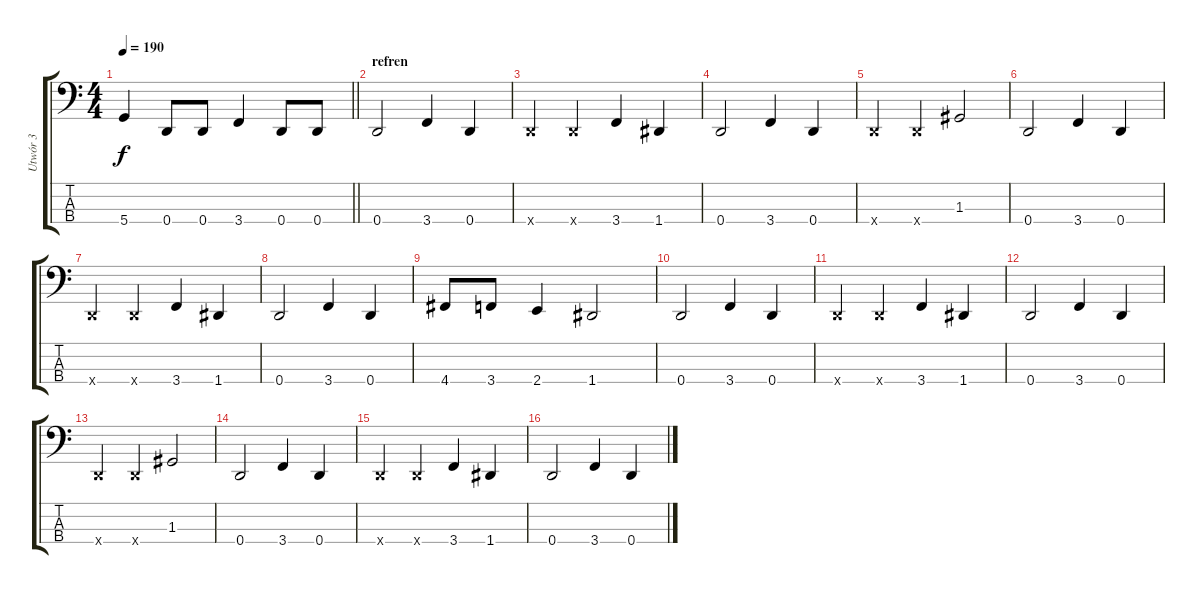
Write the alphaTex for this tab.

\track ("Utwór 3" "Utwór 3") {instrument electricbassfinger}
\staff {score tabs}
\tuning (F2 C2 G1 D1) {hide}
\ts (4 4)
\tempo 190
\clef f4
\barLineRight lightlight
\ks c
5.4.4{dy f} 0.4.8 0.4.8 3.4.4 0.4.8 0.4.8 |
\section ("" "refren")
0.4.2 3.4.4 0.4.4 |
0.4{x}.4 0.4{x}.4 3.4.4 1.4.4 |
0.4.2 3.4.4 0.4.4 |
0.4{x}.4 0.4{x}.4 1.3.2 |
0.4.2 3.4.4 0.4.4 |
0.4{x}.4 0.4{x}.4 3.4.4 1.4.4 |
0.4.2 3.4.4 0.4.4 |
4.4.8 3.4.8 2.4.4 1.4.2 |
0.4.2 3.4.4 0.4.4 |
0.4{x}.4 0.4{x}.4 3.4.4 1.4.4 |
0.4.2 3.4.4 0.4.4 |
0.4{x}.4 0.4{x}.4 1.3.2 |
0.4.2 3.4.4 0.4.4 |
0.4{x}.4 0.4{x}.4 3.4.4 1.4.4 |
0.4.2 3.4.4 0.4.4
